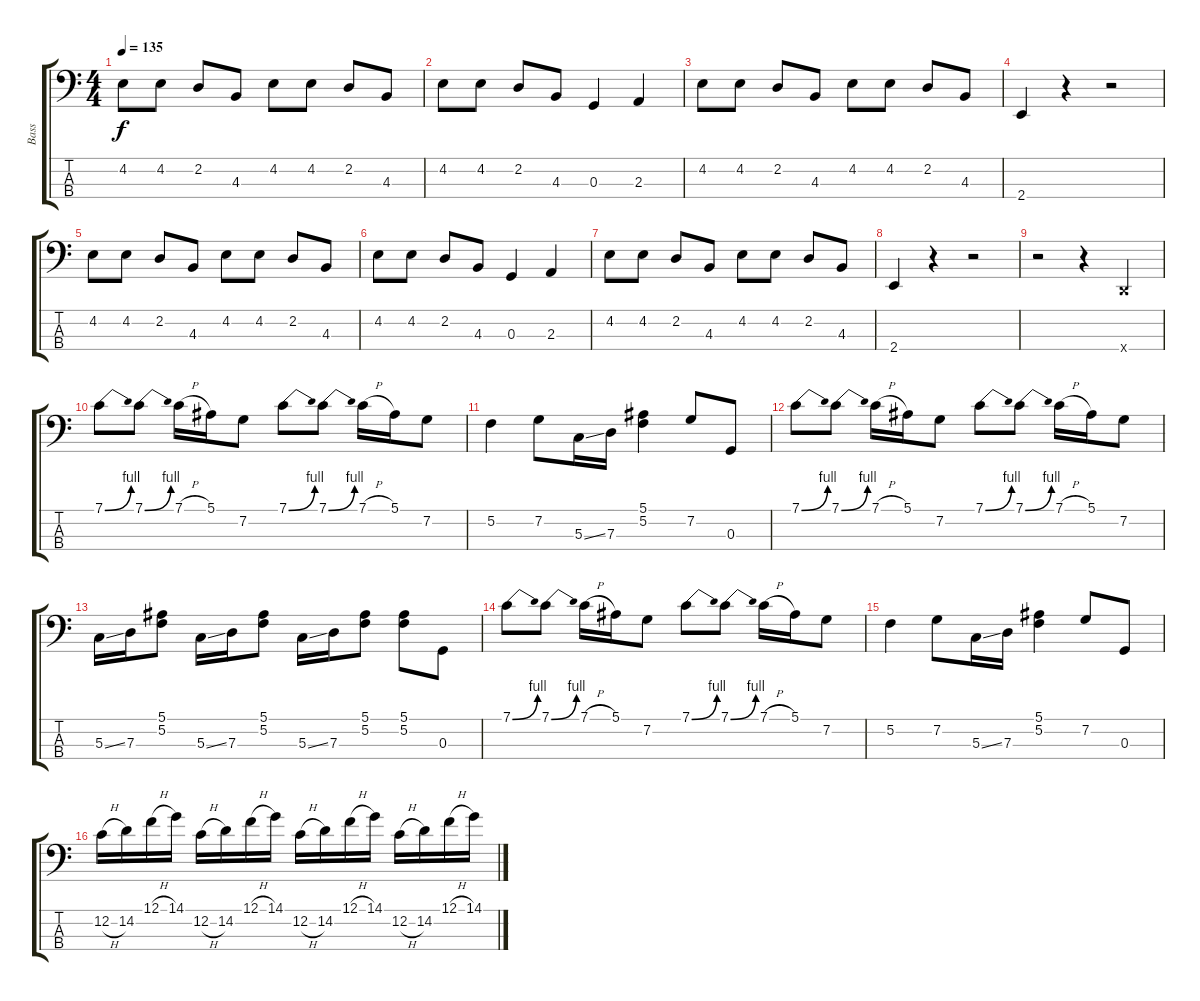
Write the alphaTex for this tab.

\track ("Bass" "Bass") {instrument electricbassfinger}
\staff {score tabs}
\tuning (F2 C2 G1 D1) {hide}
\ts (4 4)
\tempo 135
\clef f4
\ks c
4.2.8{dy f} 4.2.8 2.2.8 4.3.8 4.2.8 4.2.8 2.2.8 4.3.8 |
4.2.8 4.2.8 2.2.8 4.3.8 0.3.4 2.3.4 |
4.2.8 4.2.8 2.2.8 4.3.8 4.2.8 4.2.8 2.2.8 4.3.8 |
2.4.4 r.4 r.2 |
4.2.8 4.2.8 2.2.8 4.3.8 4.2.8 4.2.8 2.2.8 4.3.8 |
4.2.8 4.2.8 2.2.8 4.3.8 0.3.4 2.3.4 |
4.2.8 4.2.8 2.2.8 4.3.8 4.2.8 4.2.8 2.2.8 4.3.8 |
2.4.4 r.4 r.2 |
r.2 r.4 0.4{x}.4 |
7.1{be (bend 0 0 60 4)}.8 7.1{be (bend 0 0 60 4)}.8 7.1{h}.16 5.1.16 7.2.8 7.1{be (bend 0 0 60 4)}.8 7.1{be (bend 0 0 60 4)}.8 7.1{h}.16 5.1.16 7.2.8 |
5.2.4 7.2.8 5.3{ss}.16 7.3.16 (5.1 5.2).4 7.2.8 0.3.8 |
7.1{be (bend 0 0 60 4)}.8 7.1{be (bend 0 0 60 4)}.8 7.1{h}.16 5.1.16 7.2.8 7.1{be (bend 0 0 60 4)}.8 7.1{be (bend 0 0 60 4)}.8 7.1{h}.16 5.1.16 7.2.8 |
5.3{ss}.16 7.3.16 (5.1 5.2).8 5.3{ss}.16 7.3.16 (5.1 5.2).8 5.3{ss}.16 7.3.16 (5.1 5.2).8 (5.1 5.2).8 0.3.8 |
7.1{be (bend 0 0 60 4)}.8 7.1{be (bend 0 0 60 4)}.8 7.1{h}.16 5.1.16 7.2.8 7.1{be (bend 0 0 60 4)}.8 7.1{be (bend 0 0 60 4)}.8 7.1{h}.16 5.1.16 7.2.8 |
5.2.4 7.2.8 5.3{ss}.16 7.3.16 (5.1 5.2).4 7.2.8 0.3.8 |
12.2{h}.16 14.2.16 12.1{h}.16 14.1.16 12.2{h}.16 14.2.16 12.1{h}.16 14.1.16 12.2{h}.16 14.2.16 12.1{h}.16 14.1.16 12.2{h}.16 14.2.16 12.1{h}.16 14.1.16
